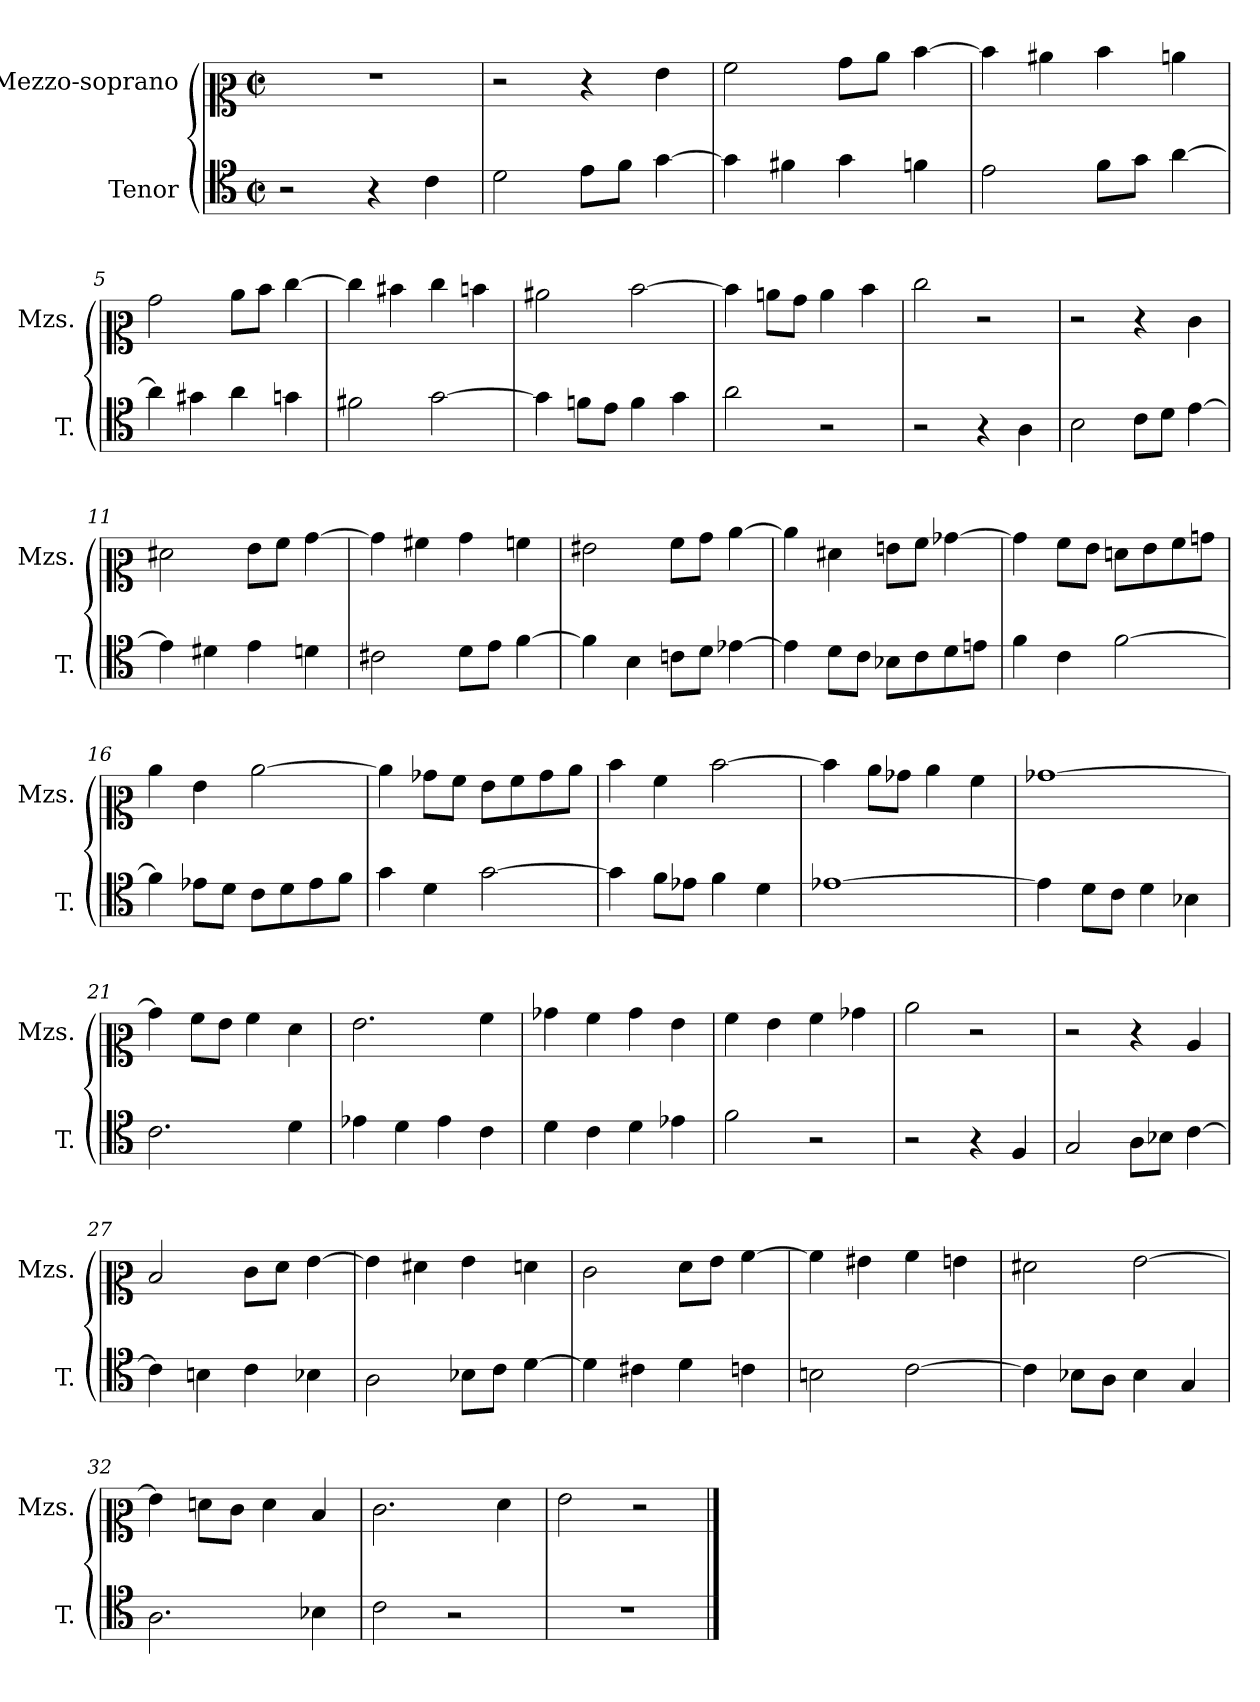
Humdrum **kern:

**kern	**kern
*part2	*part1
*staff2	*staff1
*I"Tenor	*I"Mezzo-soprano
*I'T.	*I'Mzs.
*clefC4	*clefC2
*k[]	*k[]
*M2/2	*M2/2
*met(c|)	*met(c|)
=1	=1
2r	1r
4r	.
4c\	.
=2	=2
2d\	2r
8e\L	4r
8f\J	.
[4g\	4g\
=3	=3
4g\]	2a\
4f#X\	.
4g\	8b\L
.	8cc\J
4fni\	[4dd\
=4	=4
2e\	4dd\]
.	4cc#X\
8f\L	4dd\
8g\J	.
[4a\	4ccni\
=5	=5
4a\]	2b\
4g#X\	.
4a\	8cc\L
.	8dd\J
4gni\	[4ee\
=6	=6
2f#X\	4ee\]
.	4dd#X\
[2g\	4ee\
.	4ddni\
=7	=7
4g\]	2cc#X\
8fni\L	.
8e\J	.
4f\	[2dd\
4g\	.
=8	=8
2a\	4dd\]
.	8ccni\L
.	8b\J
2r	4cc\
.	4dd\
=9	=9
2r	2ee\
4r	2r
4A\	.
=10	=10
2B\	2r
8c\L	4r
8d\J	.
[4e\	4e\
=11	=11
4e\]	2f#X\
4d#X\	.
4e\	8g\L
.	8a\J
4dni\	[4b\
=12	=12
2c#X\	4b\]
.	4a#X\
8d\L	4b\
8e\J	.
[4f\	4ani\
=13	=13
4f\]	2g#X\
4B\	.
8cni\L	8a\L
8d\J	8b\J
[4e-X\	[4cc\
=14	=14
4e-\]	4cc\]
8d\L	4f#X\
8c\J	.
8B-X\L	8gni\L
8c\	8a\J
8d\	[4b-X\
8eni\J	.
=15	=15
4f\	4b-\]
4c\	8a\L
.	8g\J
[2f\	8fni\L
.	8g\
.	8a\
.	8bni\J
=16	=16
4f\]	4cc\
8e-X\L	4g\
8d\J	.
8c\L	[2cc\
8d\	.
8e-\	.
8f\J	.
=17	=17
4g\	4cc\]
4d\	8b-X\L
.	8a\J
[2g\	8g\L
.	8a\
.	8b-\
.	8cc\J
=18	=18
4g\]	4dd\
8f\L	4a\
8e-X\J	.
4f\	[2dd\
4d\	.
=19	=19
[1e-X	4dd\]
.	8cc\L
.	8b-X\J
.	4cc\
.	4a\
=20	=20
4e-\]	[1b-X
8d\L	.
8c\J	.
4d\	.
4B-X\	.
=21	=21
2.c\	4b-\]
.	8a\L
.	8g\J
.	4a\
4d\	4f\
=22	=22
4e-X\	2.g\
4d\	.
4e-\	.
4c\	4a\
=23	=23
4d\	4b-X\
4c\	4a\
4d\	4b-\
4e-X\	4g\
=24	=24
2f\	4a\
.	4g\
2r	4a\
.	4b-X\
=25	=25
2r	2cc\
4r	2r
4F/	.
=26	=26
2G/	2r
8A\L	4r
8B-X\J	.
[4c\	4c/
=27	=27
4c\]	2d/
4Bni\	.
4c\	8e\L
.	8f\J
4B-X\	[4g\
=28	=28
2A\	4g\]
.	4f#X\
8B-X\L	4g\
8c\J	.
[4d\	4fn\
=29	=29
4d\]	2e\
4c#X\	.
4d\	8f\L
.	8g\J
4cn\	[4a\
=30	=30
2Bni\	4a\]
.	4g#X\
[2c\	4a\
.	4gn\
=31	=31
4c\]	2f#X\
8B-X\L	.
8A\J	.
4B-\	[2g\
4G/	.
=32	=32
2.A\	4g\]
.	8fni\L
.	8e\J
.	4f\
4B-X\	4d/
=33	=33
2c\	2.e\
2r	.
.	4f\
=34	=34
1r	2g\
.	2r
==	==
*-	*-
